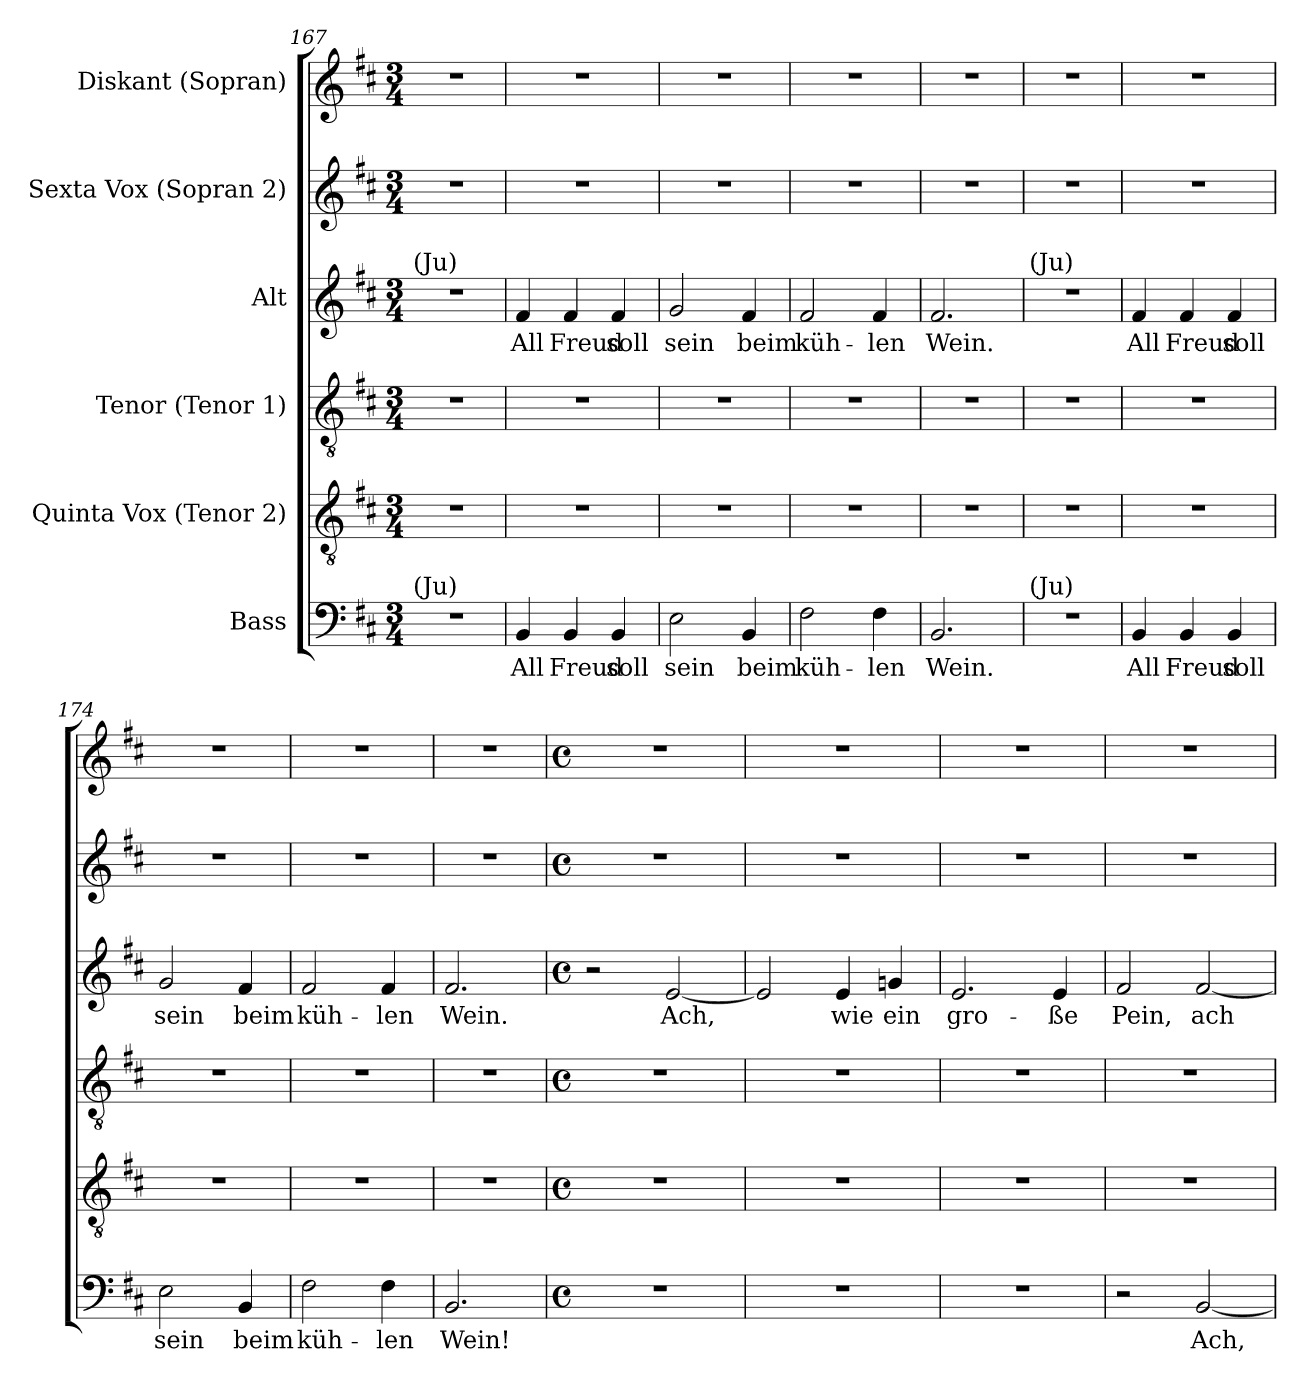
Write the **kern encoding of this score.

**kern	**text	**kern	**kern	**kern	**text	**kern	**kern
*part6	*part6	*part5	*part4	*part3	*part3	*part2	*part1
*staff6	*staff6	*staff5	*staff4	*staff3	*staff3	*staff2	*staff1
*I"Bass	*	*I"Quinta Vox (Tenor 2)	*I"Tenor (Tenor 1)	*I"Alt	*	*I"Sexta Vox (Sopran 2)	*I"Diskant (Sopran)
*clefF4	*	*clefGv2	*clefGv2	*clefG2	*	*clefG2	*clefG2
*k[f#c#]	*	*k[f#c#]	*k[f#c#]	*k[f#c#]	*	*k[f#c#]	*k[f#c#]
*M3/4	*	*M3/4	*M3/4	*M3/4	*	*M3/4	*M3/4
=167	=167	=167	=167	=167	=167	=167	=167
!	!	!	!	!LO:TX:a:t=(Ju)	!	!	!
!LO:TX:a:t=(Ju)	!	!	!	!	!	!	!
2.r	.	2.r	2.r	2.r	.	2.r	2.r
!!LO:PB:g=z
=168	=168	=168	=168	=168	=168	=168	=168
!	!LO:LY:b	!	!	!	!LO:LY:b	!	!
4BB/	All	2.r	2.r	4f#/	All	2.r	2.r
!	!LO:LY:b	!	!	!	!LO:LY:b	!	!
4BB/	Freud	.	.	4f#/	Freud	.	.
!	!LO:LY:b	!	!	!	!LO:LY:b	!	!
4BB/	soll	.	.	4f#/	soll	.	.
=169	=169	=169	=169	=169	=169	=169	=169
!	!LO:LY:b	!	!	!	!LO:LY:b	!	!
2E\	sein	2.r	2.r	2g/	sein	2.r	2.r
!	!LO:LY:b	!	!	!	!LO:LY:b	!	!
4BB/	beim	.	.	4f#/	beim	.	.
=170	=170	=170	=170	=170	=170	=170	=170
!	!LO:LY:b	!	!	!	!LO:LY:b	!	!
2F#\	küh-	2.r	2.r	2f#/	küh-	2.r	2.r
!	!LO:LY:b	!	!	!	!LO:LY:b	!	!
4F#\	len	.	.	4f#/	len	.	.
=171	=171	=171	=171	=171	=171	=171	=171
!	!LO:LY:b	!	!	!	!LO:LY:b	!	!
2.BB/	Wein.	2.r	2.r	2.f#/	Wein.	2.r	2.r
=172	=172	=172	=172	=172	=172	=172	=172
!	!	!	!	!LO:TX:a:t=(Ju)	!	!	!
!LO:TX:a:t=(Ju)	!	!	!	!	!	!	!
2.r	.	2.r	2.r	2.r	.	2.r	2.r
=173	=173	=173	=173	=173	=173	=173	=173
!	!LO:LY:b	!	!	!	!LO:LY:b	!	!
4BB/	All	2.r	2.r	4f#/	All	2.r	2.r
!	!LO:LY:b	!	!	!	!LO:LY:b	!	!
4BB/	Freud	.	.	4f#/	Freud	.	.
!	!LO:LY:b	!	!	!	!LO:LY:b	!	!
4BB/	soll	.	.	4f#/	soll	.	.
=174	=174	=174	=174	=174	=174	=174	=174
!	!LO:LY:b	!	!	!	!LO:LY:b	!	!
2E\	sein	2.r	2.r	2g/	sein	2.r	2.r
!	!LO:LY:b	!	!	!	!LO:LY:b	!	!
4BB/	beim	.	.	4f#/	beim	.	.
!!LO:LB:g=z
=175	=175	=175	=175	=175	=175	=175	=175
!	!LO:LY:b	!	!	!	!LO:LY:b	!	!
2F#\	küh-	2.r	2.r	2f#/	küh-	2.r	2.r
!	!LO:LY:b	!	!	!	!LO:LY:b	!	!
4F#\	len	.	.	4f#/	len	.	.
=176	=176	=176	=176	=176	=176	=176	=176
!	!LO:LY:b	!	!	!	!LO:LY:b	!	!
2.BB/	Wein!	2.r	2.r	2.f#/	Wein.	2.r	2.r
=177	=177	=177	=177	=177	=177	=177	=177
*M4/4	*	*M4/4	*M4/4	*M4/4	*	*M4/4	*M4/4
*met(c)	*	*met(c)	*met(c)	*met(c)	*	*met(c)	*met(c)
1r	.	1r	1r	2r	.	1r	1r
!	!	!	!	!	!LO:LY:b	!	!
.	.	.	.	[2e/	Ach,	.	.
=178	=178	=178	=178	=178	=178	=178	=178
1r	.	1r	1r	2e/]	.	1r	1r
!	!	!	!	!	!LO:LY:b	!	!
.	.	.	.	4e/	wie	.	.
!	!	!	!	!	!LO:LY:b	!	!
.	.	.	.	4gn/	ein	.	.
=179	=179	=179	=179	=179	=179	=179	=179
!	!	!	!	!	!LO:LY:b	!	!
1r	.	1r	1r	2.e/	gro-	1r	1r
!	!	!	!	!	!LO:LY:b	!	!
.	.	.	.	4e/	ße	.	.
=180	=180	=180	=180	=180	=180	=180	=180
!	!	!	!	!	!LO:LY:b	!	!
2r	.	1r	1r	2f#/	Pein,	1r	1r
!	!LO:LY:b	!	!	!	!LO:LY:b	!	!
[2BB/	Ach,	.	.	[2f#/	ach	.	.
=	=	=	=	=	=	=	=
*-	*-	*-	*-	*-	*-	*-	*-
